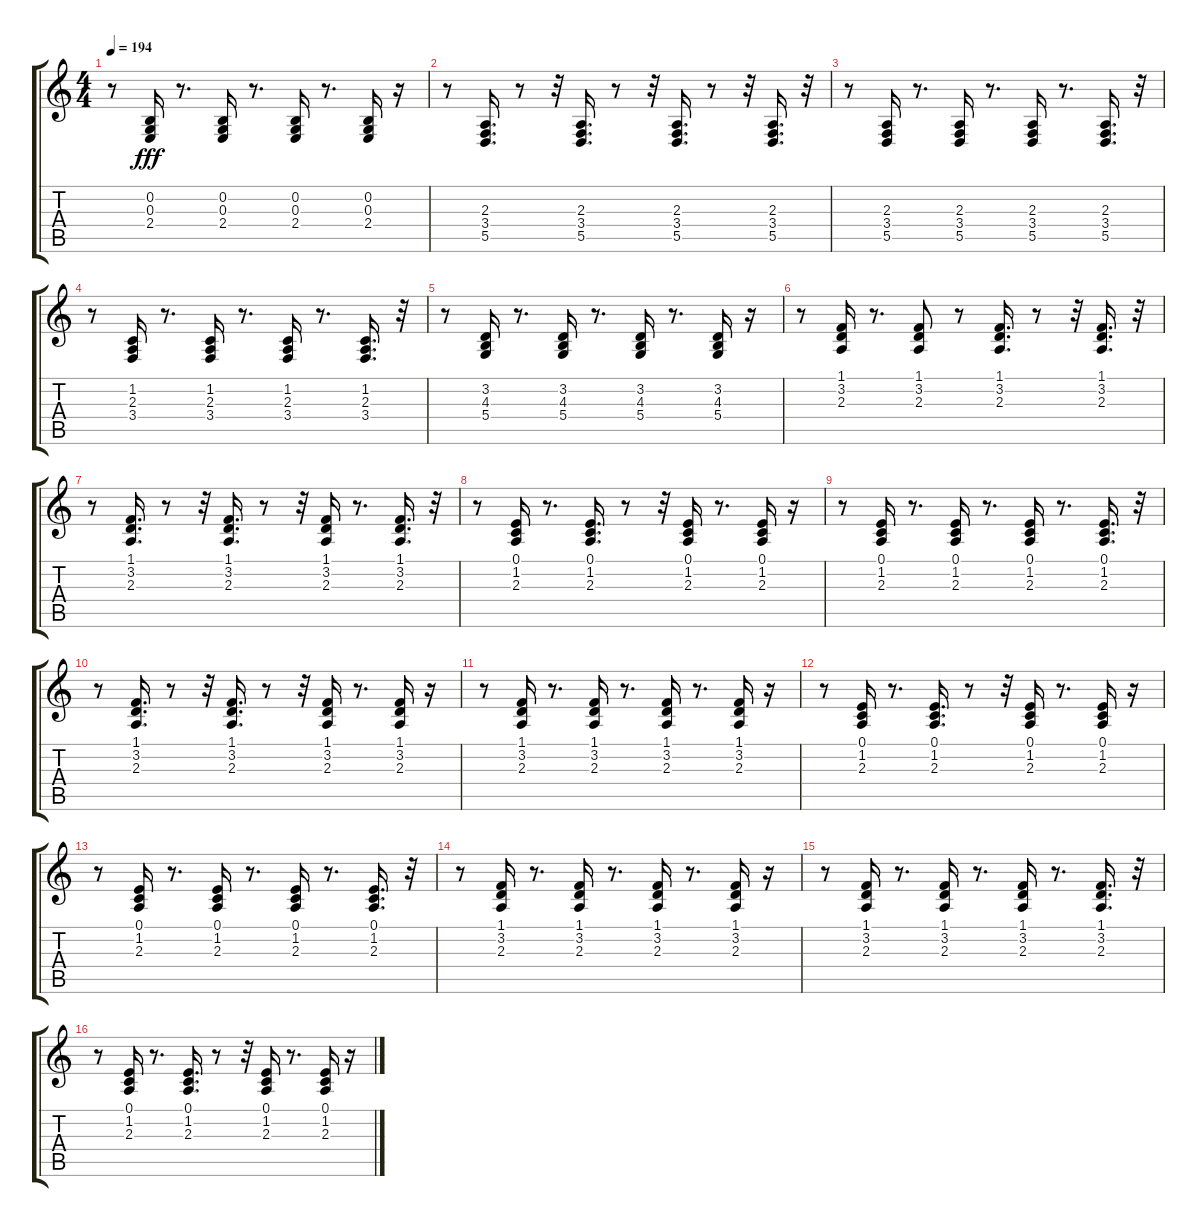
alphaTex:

\track "" {instrument percussiveorgan}
\staff {score tabs}
\tuning (E4 B3 G3 D3 A2 E2) {hide}
\ts (4 4)
\tempo 194
\clef g2
\ks c
r.8{dy fff} (0.2 0.3 2.4).16 r.8{d} (0.2 0.3 2.4).16 r.8{d} (0.2 0.3 2.4).16 r.8{d} (0.2 0.3 2.4).16 r.16 |
r.8 (2.3 3.4 5.5).16{d} r.8 r.32 (2.3 3.4 5.5).16{d} r.8 r.32 (2.3 3.4 5.5).16{d} r.8 r.32 (2.3 3.4 5.5).16{d} r.32 |
r.8 (2.3 3.4 5.5).16 r.8{d} (2.3 3.4 5.5).16 r.8{d} (2.3 3.4 5.5).16 r.8{d} (2.3 3.4 5.5).16{d} r.32 |
r.8 (1.2 2.3 3.4).16 r.8{d} (1.2 2.3 3.4).16 r.8{d} (1.2 2.3 3.4).16 r.8{d} (1.2 2.3 3.4).16{d} r.32 |
r.8 (3.2 4.3 5.4).16 r.8{d} (3.2 4.3 5.4).16 r.8{d} (3.2 4.3 5.4).16 r.8{d} (3.2 4.3 5.4).16 r.16 |
r.8 (1.1 3.2 2.3).16 r.8{d} (1.1 3.2 2.3).8 r.8 (1.1 3.2 2.3).16{d} r.8 r.32 (1.1 3.2 2.3).16{d} r.32 |
r.8 (1.1 3.2 2.3).16{d} r.8 r.32 (1.1 3.2 2.3).16{d} r.8 r.32 (1.1 3.2 2.3).16 r.8{d} (1.1 3.2 2.3).16{d} r.32 |
r.8 (0.1 1.2 2.3).16 r.8{d} (0.1 1.2 2.3).16{d} r.8 r.32 (0.1 1.2 2.3).16 r.8{d} (0.1 1.2 2.3).16 r.16 |
r.8 (0.1 1.2 2.3).16 r.8{d} (0.1 1.2 2.3).16 r.8{d} (0.1 1.2 2.3).16 r.8{d} (0.1 1.2 2.3).16{d} r.32 |
r.8 (1.1 3.2 2.3).16{d} r.8 r.32 (1.1 3.2 2.3).16{d} r.8 r.32 (1.1 3.2 2.3).16 r.8{d} (1.1 3.2 2.3).16 r.16 |
r.8 (1.1 3.2 2.3).16 r.8{d} (1.1 3.2 2.3).16 r.8{d} (1.1 3.2 2.3).16 r.8{d} (1.1 3.2 2.3).16 r.16 |
r.8 (0.1 1.2 2.3).16 r.8{d} (0.1 1.2 2.3).16{d} r.8 r.32 (0.1 1.2 2.3).16 r.8{d} (0.1 1.2 2.3).16 r.16 |
r.8 (0.1 1.2 2.3).16 r.8{d} (0.1 1.2 2.3).16 r.8{d} (0.1 1.2 2.3).16 r.8{d} (0.1 1.2 2.3).16{d} r.32 |
r.8 (1.1 3.2 2.3).16 r.8{d} (1.1 3.2 2.3).16 r.8{d} (1.1 3.2 2.3).16 r.8{d} (1.1 3.2 2.3).16 r.16 |
r.8 (1.1 3.2 2.3).16 r.8{d} (1.1 3.2 2.3).16 r.8{d} (1.1 3.2 2.3).16 r.8{d} (1.1 3.2 2.3).16{d} r.32 |
r.8 (0.1 1.2 2.3).16 r.8{d} (0.1 1.2 2.3).16{d} r.8 r.32 (0.1 1.2 2.3).16 r.8{d} (0.1 1.2 2.3).16 r.16
